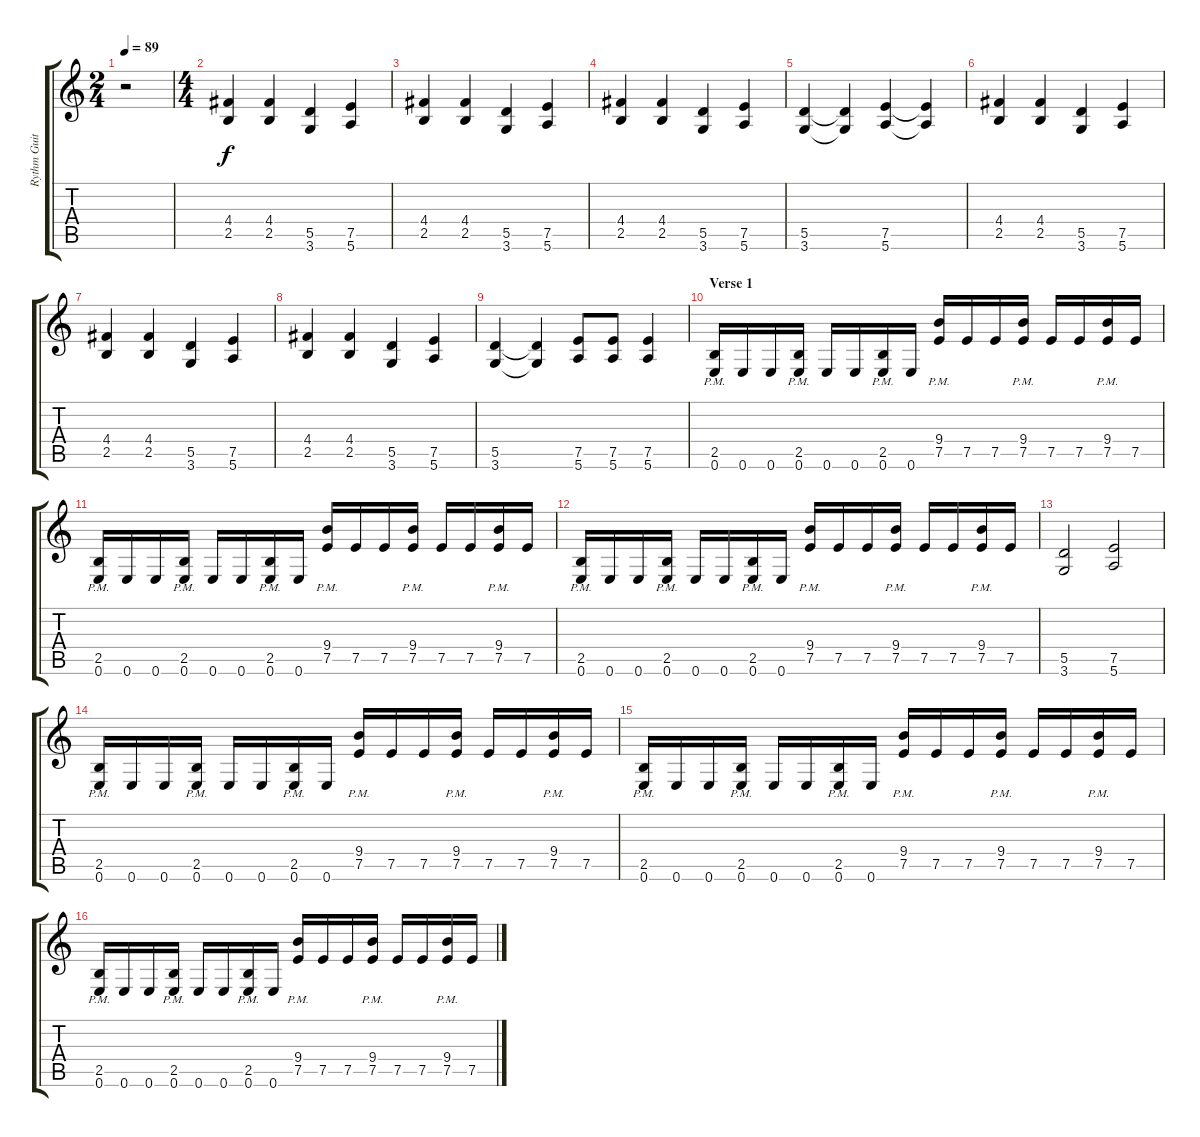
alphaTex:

\track ("Rythm Guitar" "Rythm Guit") {instrument overdrivenguitar}
\staff {score tabs}
\tuning (E4 B3 G3 D3 A2 E2) {hide}
\ts (2 4)
\tempo 89
\clef g2
\ks c
r.2{dy f instrument overdrivenguitar} |
\ts (4 4)
(4.4 2.5).4 (4.4 2.5).4 (5.5 3.6).4 (7.5 5.6).4 |
(4.4 2.5).4 (4.4 2.5).4 (5.5 3.6).4 (7.5 5.6).4 |
(4.4 2.5).4 (4.4 2.5).4 (5.5 3.6).4 (7.5 5.6).4 |
(5.5 3.6).4 (5.5{t} 3.6{t}).4 (7.5 5.6).4 (7.5{t} 5.6{t}).4 |
(4.4 2.5).4 (4.4 2.5).4 (5.5 3.6).4 (7.5 5.6).4 |
(4.4 2.5).4 (4.4 2.5).4 (5.5 3.6).4 (7.5 5.6).4 |
(4.4 2.5).4 (4.4 2.5).4 (5.5 3.6).4 (7.5 5.6).4 |
(5.5 3.6).4 (5.5{t} 3.6{t}).4 (7.5 5.6).8 (7.5 5.6).8 (7.5 5.6).4 |
\section ("" "Verse 1")
(2.5{pm} 0.6).16 0.6.16 0.6.16 (2.5{pm} 0.6).16 0.6.16 0.6.16 (2.5{pm} 0.6).16 0.6.16 (9.4 7.5{pm}).16 7.5.16 7.5.16 (9.4 7.5{pm}).16 7.5.16 7.5.16 (9.4 7.5{pm}).16 7.5.16 |
(2.5{pm} 0.6).16 0.6.16 0.6.16 (2.5{pm} 0.6).16 0.6.16 0.6.16 (2.5{pm} 0.6).16 0.6.16 (9.4 7.5{pm}).16 7.5.16 7.5.16 (9.4 7.5{pm}).16 7.5.16 7.5.16 (9.4 7.5{pm}).16 7.5.16 |
(2.5{pm} 0.6).16 0.6.16 0.6.16 (2.5{pm} 0.6).16 0.6.16 0.6.16 (2.5{pm} 0.6).16 0.6.16 (9.4 7.5{pm}).16 7.5.16 7.5.16 (9.4 7.5{pm}).16 7.5.16 7.5.16 (9.4 7.5{pm}).16 7.5.16 |
(5.5 3.6).2 (7.5 5.6).2 |
(2.5{pm} 0.6).16 0.6.16 0.6.16 (2.5{pm} 0.6).16 0.6.16 0.6.16 (2.5{pm} 0.6).16 0.6.16 (9.4 7.5{pm}).16 7.5.16 7.5.16 (9.4 7.5{pm}).16 7.5.16 7.5.16 (9.4 7.5{pm}).16 7.5.16 |
(2.5{pm} 0.6).16 0.6.16 0.6.16 (2.5{pm} 0.6).16 0.6.16 0.6.16 (2.5{pm} 0.6).16 0.6.16 (9.4 7.5{pm}).16 7.5.16 7.5.16 (9.4 7.5{pm}).16 7.5.16 7.5.16 (9.4 7.5{pm}).16 7.5.16 |
(2.5{pm} 0.6).16 0.6.16 0.6.16 (2.5{pm} 0.6).16 0.6.16 0.6.16 (2.5{pm} 0.6).16 0.6.16 (9.4 7.5{pm}).16 7.5.16 7.5.16 (9.4 7.5{pm}).16 7.5.16 7.5.16 (9.4 7.5{pm}).16 7.5.16
